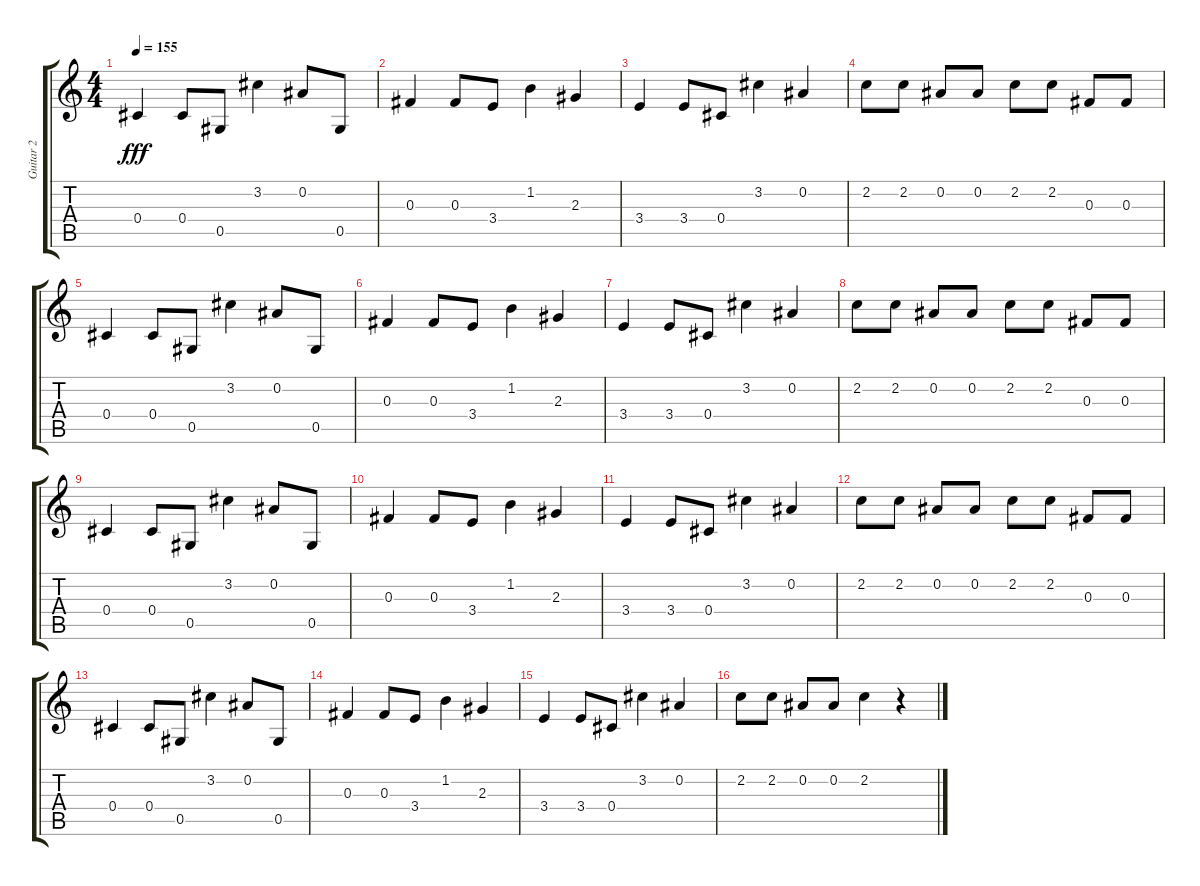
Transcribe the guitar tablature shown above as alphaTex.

\track ("Guitar 2" "Guitar 2") {instrument electricguitarclean}
\staff {score tabs}
\tuning (Eb4 Bb3 Gb3 Db3 Ab2 Eb2) {hide}
\ts (4 4)
\tempo 155
\clef g2
\ks c
0.4.4{dy fff} 0.4.8 0.5.8 3.2.4 0.2.8 0.5.8 |
0.3.4 0.3.8 3.4.8 1.2.4 2.3.4 |
3.4.4 3.4.8 0.4.8 3.2.4 0.2.4 |
2.2.8 2.2.8 0.2.8 0.2.8 2.2.8 2.2.8 0.3.8 0.3.8 |
0.4.4 0.4.8 0.5.8 3.2.4 0.2.8 0.5.8 |
0.3.4 0.3.8 3.4.8 1.2.4 2.3.4 |
3.4.4 3.4.8 0.4.8 3.2.4 0.2.4 |
2.2.8 2.2.8 0.2.8 0.2.8 2.2.8 2.2.8 0.3.8 0.3.8 |
0.4.4 0.4.8 0.5.8 3.2.4 0.2.8 0.5.8 |
0.3.4 0.3.8 3.4.8 1.2.4 2.3.4 |
3.4.4 3.4.8 0.4.8 3.2.4 0.2.4 |
2.2.8 2.2.8 0.2.8 0.2.8 2.2.8 2.2.8 0.3.8 0.3.8 |
0.4.4 0.4.8 0.5.8 3.2.4 0.2.8 0.5.8 |
0.3.4 0.3.8 3.4.8 1.2.4 2.3.4 |
3.4.4 3.4.8 0.4.8 3.2.4 0.2.4 |
2.2.8 2.2.8 0.2.8 0.2.8 2.2.4 r.4
